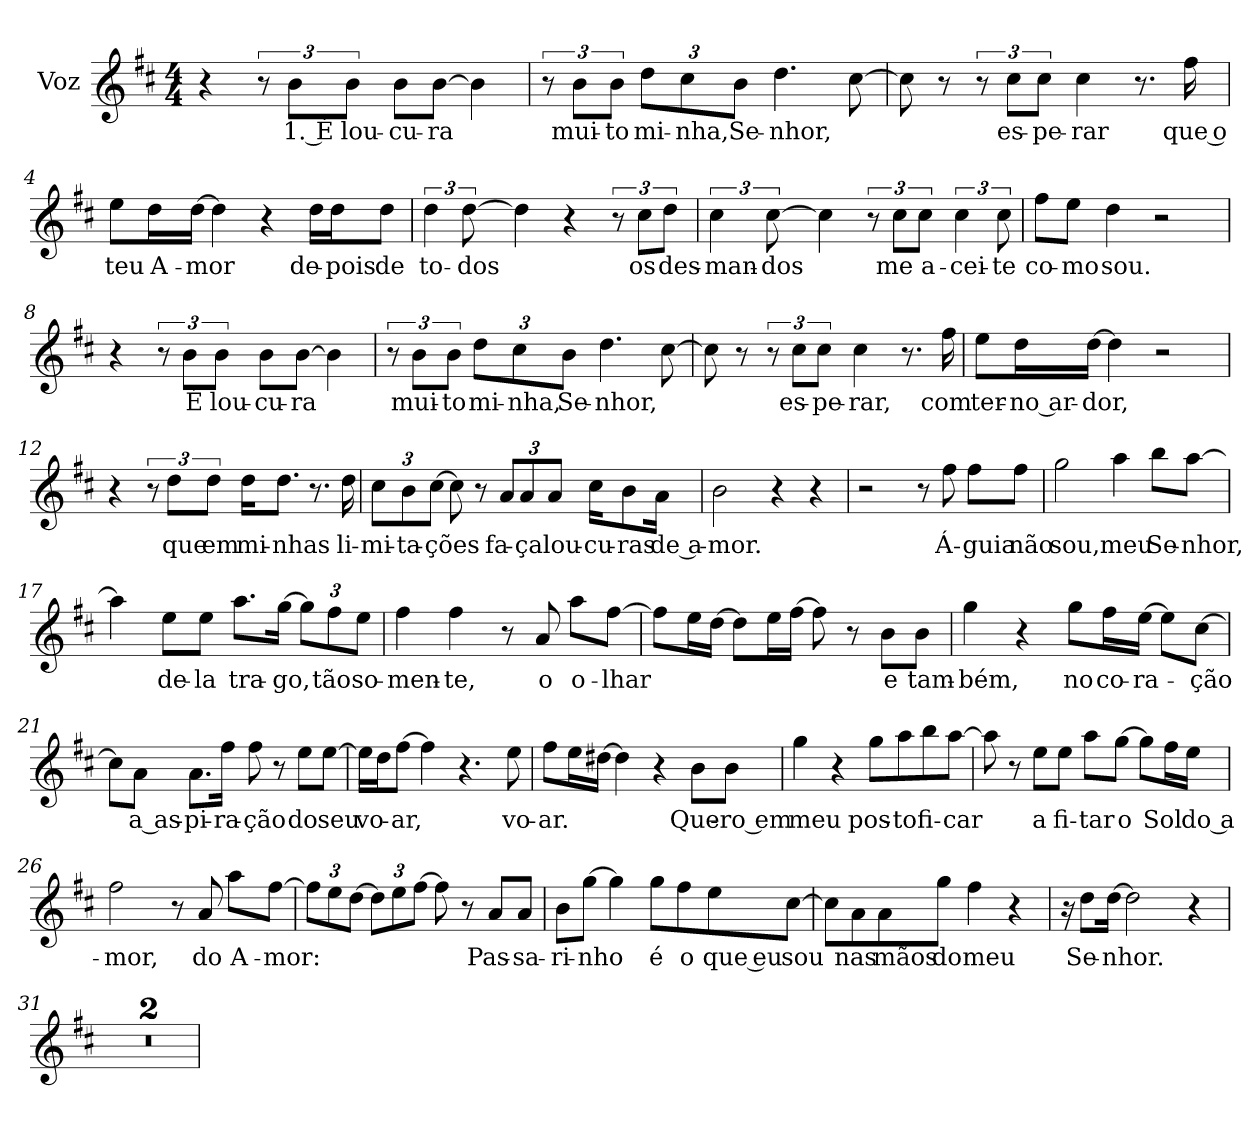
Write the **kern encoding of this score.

**kern	**text
*part1	*part1
*staff1	*staff1
*I"Voz	*
*I'Vo.	*
*clefG2	*
*k[f#c#]	*
*M4/4	*
*MM80	*
=1	=1
4r	.
12r	.
!	!LO:LY:b
12b\L	1. É
!	!LO:LY:b
12b\J	lou-
!	!LO:LY:b
8b\L	-cu-
!	!LO:LY:b
[8b\J	-ra
4b\]	.
=2	=2
12r	.
!	!LO:LY:b
12b\L	mui-
!	!LO:LY:b
12b\J	-to
*Xbrackettup	*
!	!LO:LY:b
12dd\L	mi-
!	!LO:LY:b
12cc#\	-nha,
!	!LO:LY:b
12b\J	Se-
!	!LO:LY:b
4.dd\	-nhor,
[8cc#\	.
=3	=3
8cc#\]	.
8r	.
*brackettup	*
12r	.
!	!LO:LY:b
12cc#\L	es-
!	!LO:LY:b
12cc#\J	-pe-
!	!LO:LY:b
4cc#\	-rar
8.r	.
!	!LO:LY:b
16ff#\	que o
!!LO:LB:g=z
=4	=4
!	!LO:LY:b
8ee\L	teu
!	!LO:LY:b
16dd\L	A-
!	!LO:LY:b
[16dd\JJ	-mor
4dd\]	.
4r	.
!	!LO:LY:b
16dd\LL	de-
!	!LO:LY:b
16dd\J	-pois
!	!LO:LY:b
8dd\J	de
=5	=5
!	!LO:LY:b
6dd\	to-
!	!LO:LY:b
[12dd\	-dos
4dd\]	.
4r	.
12r	.
!	!LO:LY:b
12cc#\L	os
!	!LO:LY:b
12dd\J	des-
=6	=6
!	!LO:LY:b
6cc#\	-man-
!	!LO:LY:b
[12cc#\	-dos
4cc#\]	.
12r	.
!	!LO:LY:b
12cc#\L	me
!	!LO:LY:b
12cc#\J	a-
!	!LO:LY:b
6cc#\	-cei-
!	!LO:LY:b
12cc#\	-te
=7	=7
!	!LO:LY:b
8ff#\L	co-
!	!LO:LY:b
8ee\J	-mo
!	!LO:LY:b
4dd\	sou.
2r	.
!!LO:LB:g=z
=8	=8
4r	.
12r	.
!	!LO:LY:b
12b\L	É
!	!LO:LY:b
12b\J	lou-
!	!LO:LY:b
8b\L	-cu-
!	!LO:LY:b
[8b\J	-ra
4b\]	.
=9	=9
12r	.
!	!LO:LY:b
12b\L	mui-
!	!LO:LY:b
12b\J	-to
*Xbrackettup	*
!	!LO:LY:b
12dd\L	mi-
!	!LO:LY:b
12cc#\	-nha,
!	!LO:LY:b
12b\J	Se-
!	!LO:LY:b
4.dd\	-nhor,
[8cc#\	.
=10	=10
8cc#\]	.
8r	.
*brackettup	*
12r	.
!	!LO:LY:b
12cc#\L	es-
!	!LO:LY:b
12cc#\J	-pe-
!	!LO:LY:b
4cc#\	-rar,
8.r	.
!	!LO:LY:b
16ff#\	com
=11	=11
!	!LO:LY:b
8ee\L	ter-
!	!LO:LY:b
16dd\L	-no ar-
!	!LO:LY:b
[16dd\JJ	-dor,
4dd\]	.
2r	.
!!LO:LB:g=z
=12	=12
4r	.
12r	.
!	!LO:LY:b
12dd\L	que
!	!LO:LY:b
12dd\J	em
!	!LO:LY:b
16dd\KL	mi-
!	!LO:LY:b
8.dd\J	-nhas
8.r	.
!	!LO:LY:b
16dd\	li-
=13	=13
*Xbrackettup	*
!	!LO:LY:b
12cc#\L	-mi-
!	!LO:LY:b
12b\	-ta-
!	!LO:LY:b
[12cc#\J	-ções
8cc#\]	.
8r	.
!	!LO:LY:b
12a/L	fa-
!	!LO:LY:b
12a/	-ça
!	!LO:LY:b
12a/J	lou-
!	!LO:LY:b
16cc#\KL	-cu-
!	!LO:LY:b
8b\	-ras
!	!LO:LY:b
16a\Jk	de a-
=14	=14
!	!LO:LY:b
2b\	-mor.
4r	.
4r	.
=15	=15
2r	.
8r	.
!	!LO:LY:b
8ff#\	Á-
!	!LO:LY:b
8ff#\L	-guia
!	!LO:LY:b
8ff#\J	não
!!LO:LB:g=z
=16	=16
!	!LO:LY:b
2gg\	sou,
!	!LO:LY:b
4aa\	meu
!	!LO:LY:b
8bb\L	Se-
!	!LO:LY:b
[8aa\J	-nhor,
=17	=17
4aa\]	.
!	!LO:LY:b
8ee\L	de-
!	!LO:LY:b
8ee\J	-la
!	!LO:LY:b
8.aa\L	tra-
!	!LO:LY:b
[16gg\Jk	-go,
12gg\L]	.
!	!LO:LY:b
12ff#\	tão
!	!LO:LY:b
12ee\J	so-
=18	=18
!	!LO:LY:b
4ff#\	-men-
!	!LO:LY:b
4ff#\	-te,
8r	.
!	!LO:LY:b
8a/	o
!	!LO:LY:b
8aa\L	o-
!	!LO:LY:b
[8ff#\J	-lhar
=19	=19
8ff#\L]	.
16ee\L	.
[16dd\JJ	.
8dd\L]	.
16ee\L	.
[16ff#\JJ	.
8ff#\]	.
8r	.
!	!LO:LY:b
8b\L	e
!	!LO:LY:b
8b\J	tam-
!!LO:LB:g=z
=20	=20
!	!LO:LY:b
4gg\	-bém,
4r	.
!	!LO:LY:b
8gg\L	no
!	!LO:LY:b
16ff#\L	co-
!	!LO:LY:b
[16ee\JJ	-ra-
8ee\L]	.
!	!LO:LY:b
[8cc#\J	-ção
=21	=21
8cc#\L]	.
!	!LO:LY:b
8a\J	a as-
!	!LO:LY:b
8.a\L	-pi-
!	!LO:LY:b
16ff#\Jk	-ra-
!	!LO:LY:b
8ff#\	-ção
8r	.
!	!LO:LY:b
8ee\L	do
!	!LO:LY:b
[8ee\J	seu
=22	=22
16ee\LL]	.
!	!LO:LY:b
16dd\J	vo-
!	!LO:LY:b
[8ff#\J	-ar,
4ff#\]	.
4.r	.
!	!LO:LY:b
8ee\	vo-
=23	=23
!	!LO:LY:b
8ff#\L	-ar.
16ee\L	.
[16dd#X\JJ	.
4dd#\]	.
4r	.
!	!LO:LY:b
8b\L	Que-
!	!LO:LY:b
8b\J	-ro em
!!LO:LB:g=z
=24	=24
!	!LO:LY:b
4gg\	meu
4r	.
!	!LO:LY:b
8gg\L	pos-
!	!LO:LY:b
8aa\	-to
!	!LO:LY:b
8bb\	fi-
!	!LO:LY:b
[8aa\J	-car
=25	=25
8aa\]	.
8r	.
!	!LO:LY:b
8ee\L	a
!	!LO:LY:b
8ee\J	fi-
!	!LO:LY:b
8aa\L	-tar
!	!LO:LY:b
[8gg\J	o
8gg\L]	.
!	!LO:LY:b
16ff#\L	Sol
!	!LO:LY:b
16ee\JJ	do a-
=26	=26
!	!LO:LY:b
2ff#\	-mor,
8r	.
!	!LO:LY:b
8a/	do
!	!LO:LY:b
8aa\L	A-
!	!LO:LY:b
[8ff#\J	-mor:
=27	=27
12ff#\L]	.
12ee\	.
[12dd\J	.
12dd\L]	.
12ee\	.
[12ff#\J	.
8ff#\]	.
8r	.
!	!LO:LY:b
8a/L	Pas-
!	!LO:LY:b
8a/J	-sa-
!!LO:LB:g=z
=28	=28
!	!LO:LY:b
8b\L	-ri-
!	!LO:LY:b
[8gg\J	-nho
4gg\]	.
!	!LO:LY:b
8gg\L	é
!	!LO:LY:b
8ff#\	o
!	!LO:LY:b
8ee\	que eu
!	!LO:LY:b
[8cc#\J	sou
=29	=29
8cc#\L]	.
!	!LO:LY:b
8a\	nas
!	!LO:LY:b
8a\	mãos
!	!LO:LY:b
8gg\J	do
!	!LO:LY:b
4ff#\	meu
4r	.
=30	=30
16r	.
!	!LO:LY:b
8dd\L	Se-
!	!LO:LY:b
[16dd\Jk	-nhor.
2dd\]	.
4r	.
=31	=31
1r	.
=32	=32
1r	.
=	=
*-	*-
